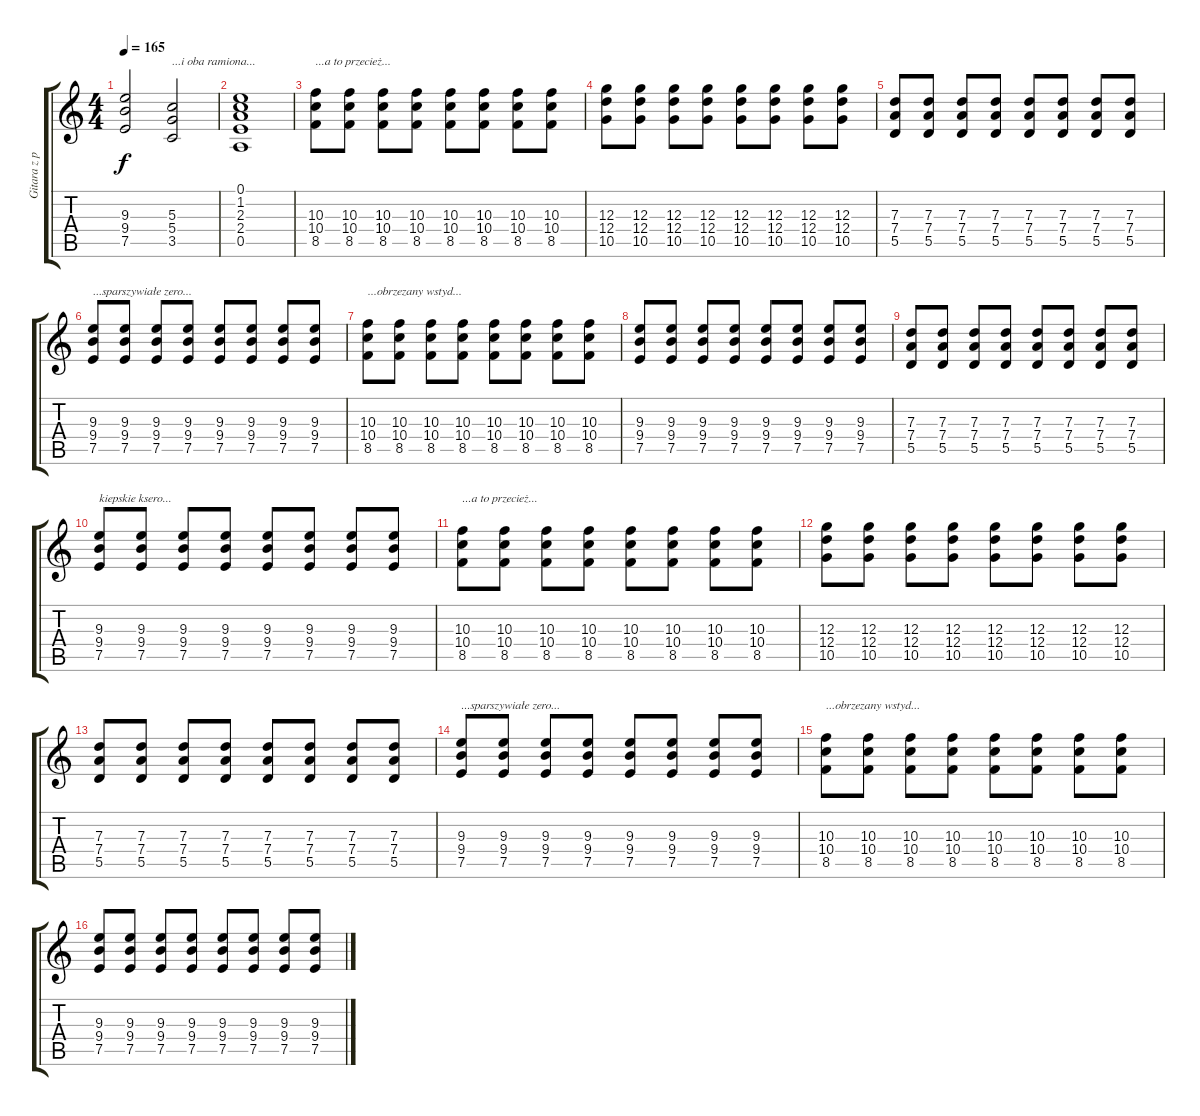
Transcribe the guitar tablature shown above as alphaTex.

\track ("Gitara z przesterem" "Gitara z p") {instrument distortionguitar}
\staff {score tabs}
\tuning (E4 B3 G3 D3 A2 E2) {hide}
\ts (4 4)
\tempo 165
\clef g2
\ks c
(9.3 9.4 7.5).2{dy f} (5.3 5.4 3.5).2{txt "...i oba ramiona..."} |
(0.1 1.2 2.3 2.4 0.5).1 |
(10.3 10.4 8.5).8{txt "...a to przecież..."} (10.3 10.4 8.5).8 (10.3 10.4 8.5).8 (10.3 10.4 8.5).8 (10.3 10.4 8.5).8 (10.3 10.4 8.5).8 (10.3 10.4 8.5).8 (10.3 10.4 8.5).8 |
(12.3 12.4 10.5).8 (12.3 12.4 10.5).8 (12.3 12.4 10.5).8 (12.3 12.4 10.5).8 (12.3 12.4 10.5).8 (12.3 12.4 10.5).8 (12.3 12.4 10.5).8 (12.3 12.4 10.5).8 |
(7.3 7.4 5.5).8 (7.3 7.4 5.5).8 (7.3 7.4 5.5).8 (7.3 7.4 5.5).8 (7.3 7.4 5.5).8 (7.3 7.4 5.5).8 (7.3 7.4 5.5).8 (7.3 7.4 5.5).8 |
(9.3 9.4 7.5).8{txt "...sparszywiałe zero..."} (9.3 9.4 7.5).8 (9.3 9.4 7.5).8 (9.3 9.4 7.5).8 (9.3 9.4 7.5).8 (9.3 9.4 7.5).8 (9.3 9.4 7.5).8 (9.3 9.4 7.5).8 |
(10.3 10.4 8.5).8{txt "...obrzezany wstyd..."} (10.3 10.4 8.5).8 (10.3 10.4 8.5).8 (10.3 10.4 8.5).8 (10.3 10.4 8.5).8 (10.3 10.4 8.5).8 (10.3 10.4 8.5).8 (10.3 10.4 8.5).8 |
(9.3 9.4 7.5).8 (9.3 9.4 7.5).8 (9.3 9.4 7.5).8 (9.3 9.4 7.5).8 (9.3 9.4 7.5).8 (9.3 9.4 7.5).8 (9.3 9.4 7.5).8 (9.3 9.4 7.5).8 |
(7.3 7.4 5.5).8 (7.3 7.4 5.5).8 (7.3 7.4 5.5).8 (7.3 7.4 5.5).8 (7.3 7.4 5.5).8 (7.3 7.4 5.5).8 (7.3 7.4 5.5).8 (7.3 7.4 5.5).8 |
(9.3 9.4 7.5).8{txt "kiepskie ksero..."} (9.3 9.4 7.5).8 (9.3 9.4 7.5).8 (9.3 9.4 7.5).8 (9.3 9.4 7.5).8 (9.3 9.4 7.5).8 (9.3 9.4 7.5).8 (9.3 9.4 7.5).8 |
(10.3 10.4 8.5).8{txt "...a to przecież..."} (10.3 10.4 8.5).8 (10.3 10.4 8.5).8 (10.3 10.4 8.5).8 (10.3 10.4 8.5).8 (10.3 10.4 8.5).8 (10.3 10.4 8.5).8 (10.3 10.4 8.5).8 |
(12.3 12.4 10.5).8 (12.3 12.4 10.5).8 (12.3 12.4 10.5).8 (12.3 12.4 10.5).8 (12.3 12.4 10.5).8 (12.3 12.4 10.5).8 (12.3 12.4 10.5).8 (12.3 12.4 10.5).8 |
(7.3 7.4 5.5).8 (7.3 7.4 5.5).8 (7.3 7.4 5.5).8 (7.3 7.4 5.5).8 (7.3 7.4 5.5).8 (7.3 7.4 5.5).8 (7.3 7.4 5.5).8 (7.3 7.4 5.5).8 |
(9.3 9.4 7.5).8{txt "...sparszywiałe zero..."} (9.3 9.4 7.5).8 (9.3 9.4 7.5).8 (9.3 9.4 7.5).8 (9.3 9.4 7.5).8 (9.3 9.4 7.5).8 (9.3 9.4 7.5).8 (9.3 9.4 7.5).8 |
(10.3 10.4 8.5).8{txt "...obrzezany wstyd..."} (10.3 10.4 8.5).8 (10.3 10.4 8.5).8 (10.3 10.4 8.5).8 (10.3 10.4 8.5).8 (10.3 10.4 8.5).8 (10.3 10.4 8.5).8 (10.3 10.4 8.5).8 |
(9.3 9.4 7.5).8 (9.3 9.4 7.5).8 (9.3 9.4 7.5).8 (9.3 9.4 7.5).8 (9.3 9.4 7.5).8 (9.3 9.4 7.5).8 (9.3 9.4 7.5).8 (9.3 9.4 7.5).8
